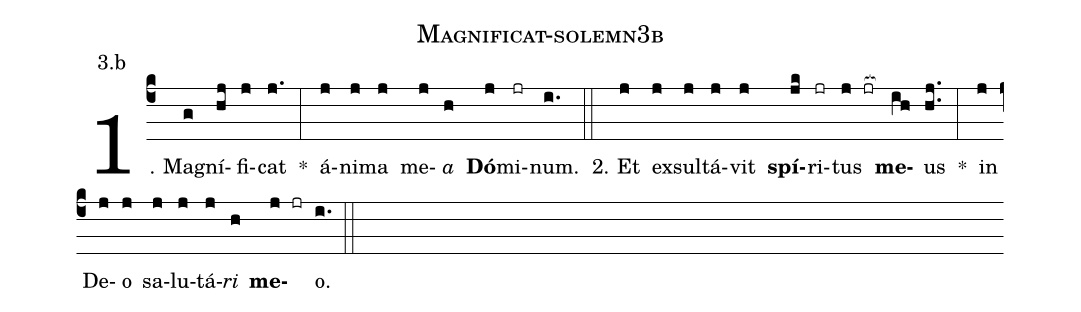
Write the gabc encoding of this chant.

name: Magnificat-solemn3b;
annotation: 3.b;
%%
(c4)1. Ma(g)gní(hj)fi(j)cat(j.) *(:) á(j)ni(j)ma(j) me(j)<i>a</i>(h) <b>Dó</b>(j)mi(jr)num.(i.) (::)
2. Et(j) ex(j)sul(j)tá(j)vit(j) <b>spí</b>(jk)ri(jr)tus(j jr[ocb:1{]) <b>me</b>(ih[ocb:0}])us(hj..) *(:) in(j) De(j)o(j) sa(j)lu(j)tá(j)<i>ri</i>(h) <b>me</b>(j jr)o.(i.) (::)
